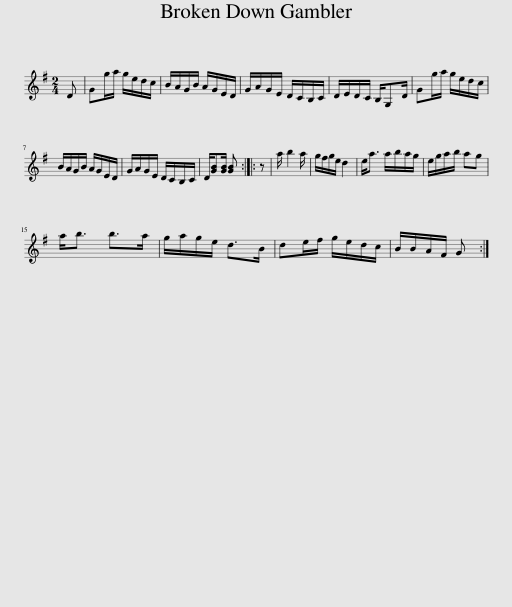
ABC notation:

X:1
L:1/8
M:2/4
I:linebreak $
K:G
V:1 treble
V:1
 D | Gg/a/ g/e/d/c/ | B/A/G/B/ A/G/E/D/ | G/A/G/E/ D/C/B,/C/ | D/E/D/C/ B,/G,D/ | %5
 Gg/a/ g/e/d/c/ |$ B/A/G/B/ A/G/E/D/ | G/A/G/E/ D/C/B,/C/ | D/[GB][GB]/ [GB] :: z | %10
 a/ b2 a/ | g/f/g/e/ d2 | e<a a/b/a/g/ | e/g/a/b/ ag |$ a<b b>a | %15
 g/a/g/e/ d>B | de/f/ g/e/d/c/ | B/B/A/F/ G :| %18
